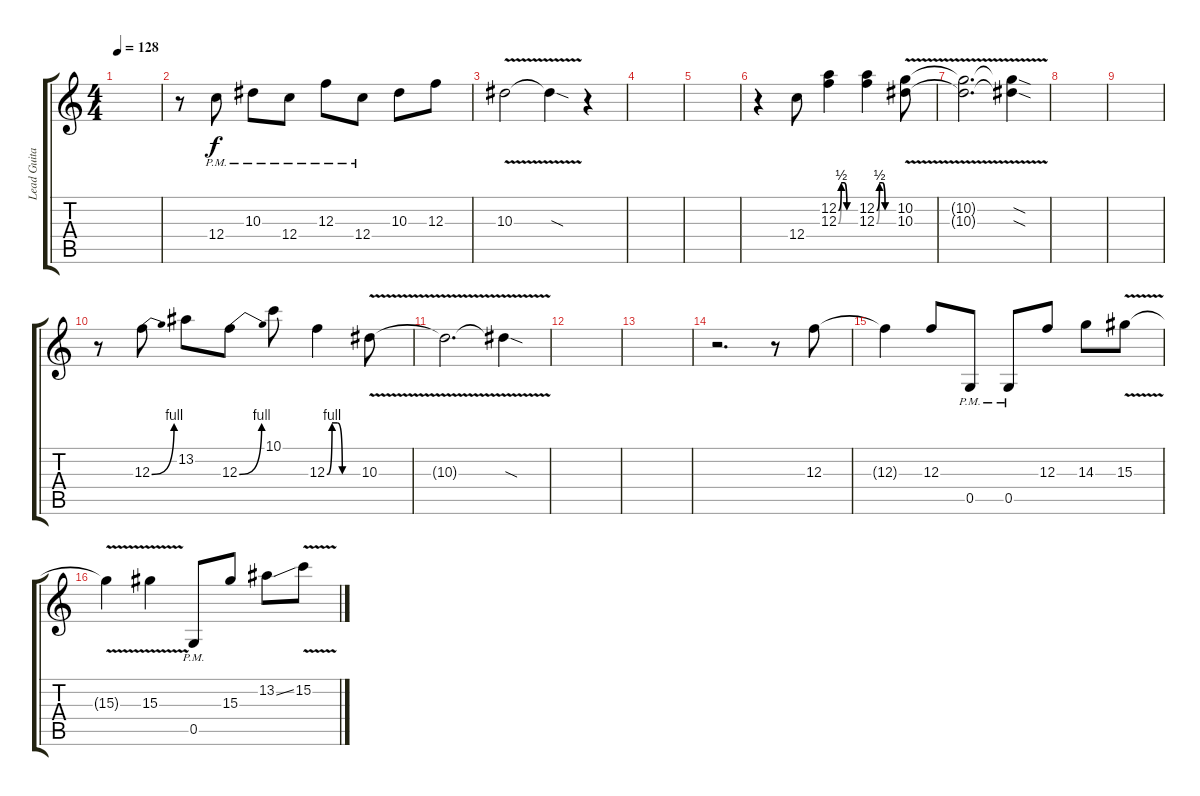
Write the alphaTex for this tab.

\track ("Lead Guitar 1" "Lead Guita") {instrument overdrivenguitar}
\staff {score tabs}
\tuning (D4 A3 F3 C3 G2 D2) {hide}
\ts (4 4)
\tempo 128
\clef g2
\ks c
|
r.8 12.4{pm}.8 10.3{pm}.8 12.4{pm}.8 12.3{pm}.8 12.4{pm}.8 10.3.8 12.3.8 |
10.3{v}.2 10.3{v sod t}.4 r.4 |
|
|
r.4 12.4.8 (12.2{be (custom 0 0 10 2 20 2 30 0 60 0)} 12.3{be (custom 0 0 10 2 20 2 30 0 60 0)}).4 (12.2{be (custom 0 0 10 2 20 2 30 0 60 0)} 12.3{be (custom 0 0 10 2 20 2 30 0 60 0)}).4 (10.2{v} 10.3{v}).8 |
(10.2{t} 10.3{t}).2{d} (10.2{v sod t} 10.3{v sod t}).4 |
|
|
r.8 12.3{be (bend 0 0 60 4)}.8 13.2.8 12.3{be (bend 0 0 60 4)}.8 10.1.8 12.3{be (custom 0 0 10 4 20 4 30 0 60 0)}.4 10.3{v}.8 |
10.3{t}.2{d} 10.3{v sod t}.4 |
|
|
r.2{d} r.8 12.3.8 |
12.3{t}.4 12.3.8 0.5{pm}.8 0.5{pm}.8 12.3.8 14.3.8 15.3{v}.8 |
15.3{t}.4 15.3{v}.4 0.5{pm}.8 15.3.8 13.2{ss}.8 15.2{v}.8
